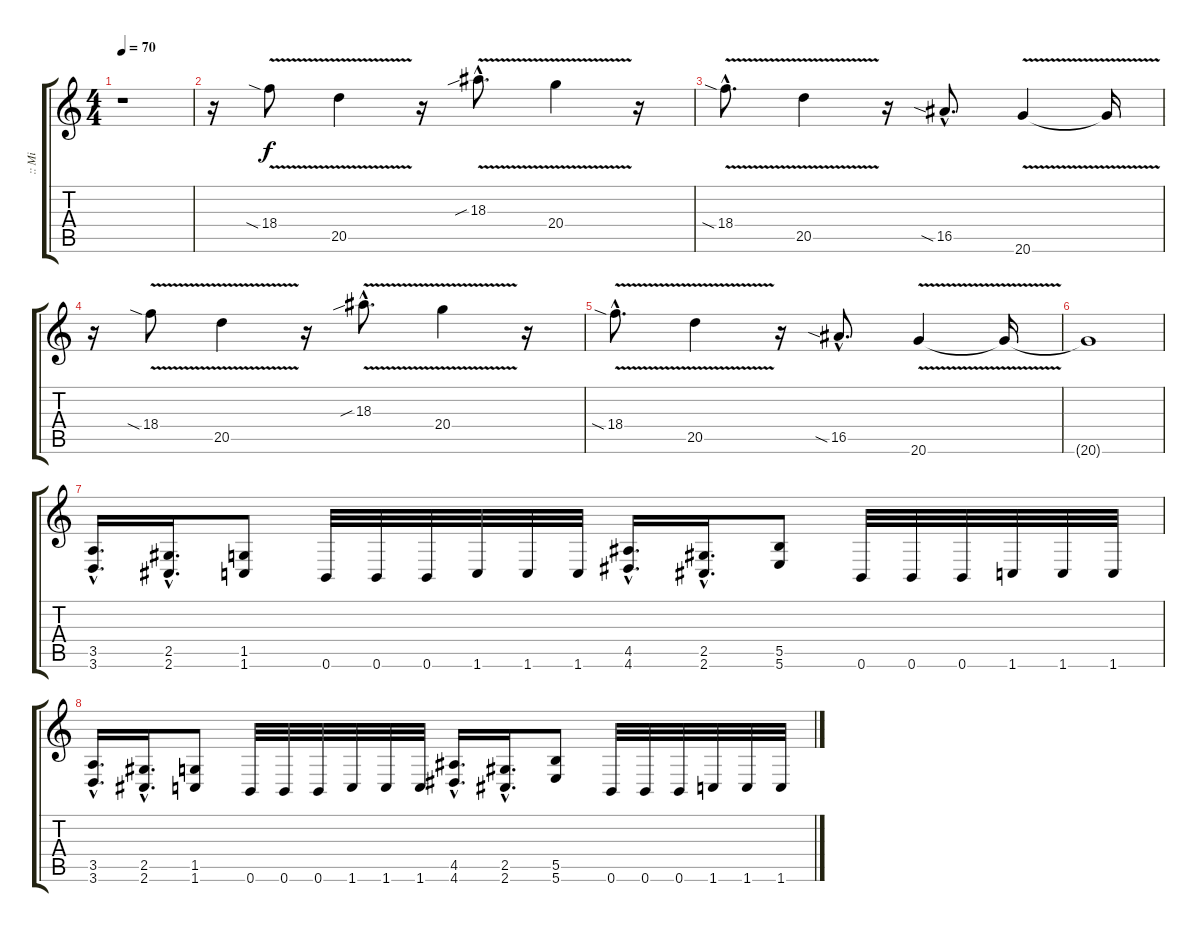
\track ("     :: Mikael Thomson #7 ::" "     :: Mi") {instrument distortionguitar}
\staff {score tabs}
\tuning (Db4 Ab3 E3 B2 Gb2 B1) {hide}
\ts (4 4)
\tempo 70
\clef g2
\ks c
r.1{dy f} |
r.16{volume 16} 18.4{v sia}.8 20.5{v}.4 r.16 18.3{v sib hac}.8{d} 20.4{v}.4 r.16 |
18.4{v sia hac}.8{d} 20.5{v}.4 r.16 16.5{sia hac}.8{d} 20.6{v}.4 20.6{t}.16 |
r.16{volume 16} 18.4{v sia}.8 20.5{v}.4 r.16 18.3{v sib hac}.8{d} 20.4{v}.4 r.16 |
18.4{v sia hac}.8{d} 20.5{v}.4 r.16 16.5{sia hac}.8{d} 20.6{v}.4 20.6{t}.16 |
20.6{t}.1 |
(3.5{hac} 3.6{hac}).16{d volume 16} (2.5{hac} 2.6{hac}).16{d} (1.5 1.6).8 0.6.32 0.6.32 0.6.32 1.6.32 1.6.32 1.6.32 (4.5{hac} 4.6{hac}).16{d} (2.5{hac} 2.6{hac}).16{d} (5.5 5.6).8 0.6.32 0.6.32 0.6.32 1.6.32 1.6.32 1.6.32 |
(3.5{hac} 3.6{hac}).16{d volume 16} (2.5{hac} 2.6{hac}).16{d} (1.5 1.6).8 0.6.32 0.6.32 0.6.32 1.6.32 1.6.32 1.6.32 (4.5{hac} 4.6{hac}).16{d} (2.5{hac} 2.6{hac}).16{d} (5.5 5.6).8 0.6.32 0.6.32 0.6.32 1.6.32 1.6.32 1.6.32
